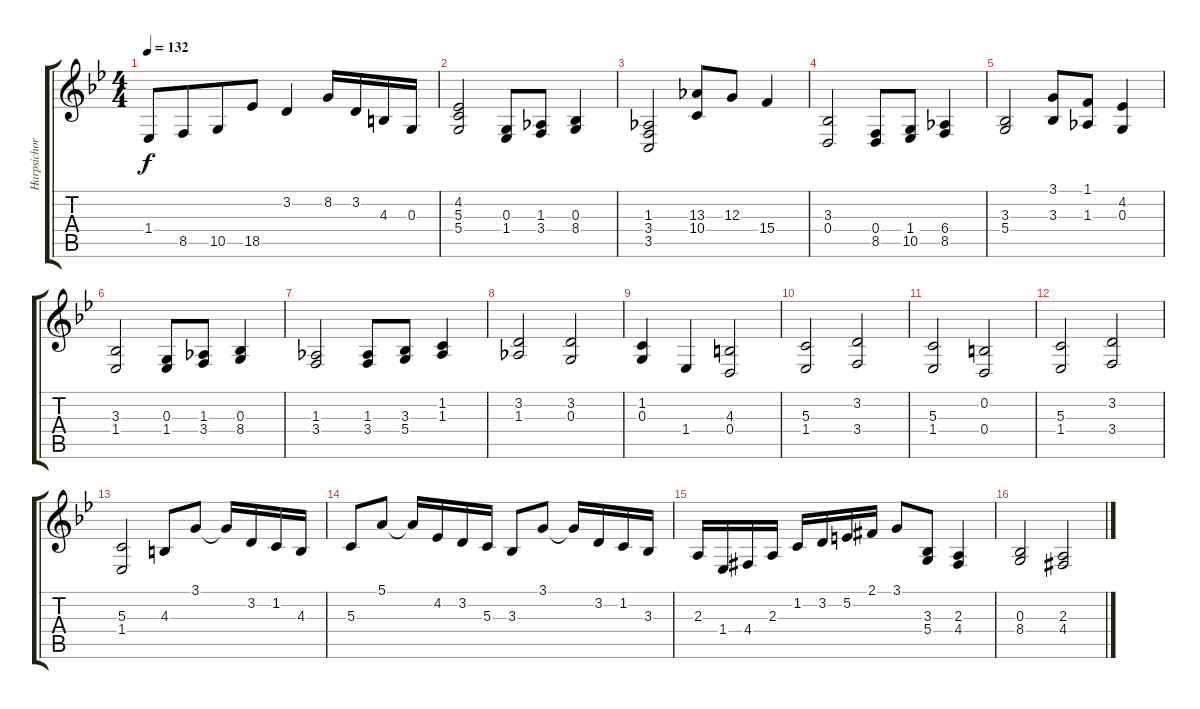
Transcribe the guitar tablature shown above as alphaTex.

\track ("Harpsichord" "Harpsichor") {instrument harpsichord}
\staff {score tabs}
\tuning (E4 B3 G3 D3 A2 E2) {hide}
\ts (4 4)
\tempo 132
\clef g2
\ks gminor
1.4.8{dy f beam Up} 8.5.8{beam Up beam merge} 10.5.8{beam Up} 18.5.8{beam Up} 3.2.4 8.2.16 3.2.16 4.3.16 0.3.16 |
(4.2 5.3 5.4).2 (0.3 1.4).8 (1.3 3.4).8 (0.3 8.4).4 |
(1.3 3.4 3.5).2 (13.3 10.4).8{beam Up} 12.3.8{beam Up} 15.4.4{beam Up} |
(3.3 0.4).2 (0.4 8.5).8 (1.4 10.5).8 (6.4 8.5).4 |
(3.3 5.4).2 (3.1 3.3).8{beam Up} (1.1 1.3).8{beam Up} (4.2 0.3).4 |
(3.3 1.4).2 (0.3 1.4).8 (1.3 3.4).8 (0.3 8.4).4 |
(1.3 3.4).2 (1.3 3.4).8 (3.3 5.4).8 (1.2 1.3).4 |
(3.2 1.3).2 (3.2 0.3).2 |
(1.2 0.3).4 1.4.4 (4.3 0.4).2 |
(5.3 1.4).2 (3.2 3.4).2{beam Up} |
(5.3 1.4).2 (0.2 0.4).2{beam Up} |
(5.3 1.4).2 (3.2 3.4).2{beam Up} |
(5.3 1.4).2 4.3.8{beam Up} 3.1.8 3.1{t}.16 3.2.16 1.2.16 4.3.16 |
5.3.8{beam Up} 5.1.8 5.1{t}.16 4.2.16 3.2.16 5.3.16 3.3.8{beam Up} 3.1.8 3.1{t}.16 3.2.16 1.2.16 3.3.16 |
2.3.16 1.4.16 4.4{acc #}.16 2.3.16 1.2.16 3.2.16 5.2.16 2.1{acc #}.16 3.1.8 (3.3 5.4).8 (2.3 4.4{acc #}).4 |
(0.3 8.4).2 (2.3 4.4{acc #}).2
